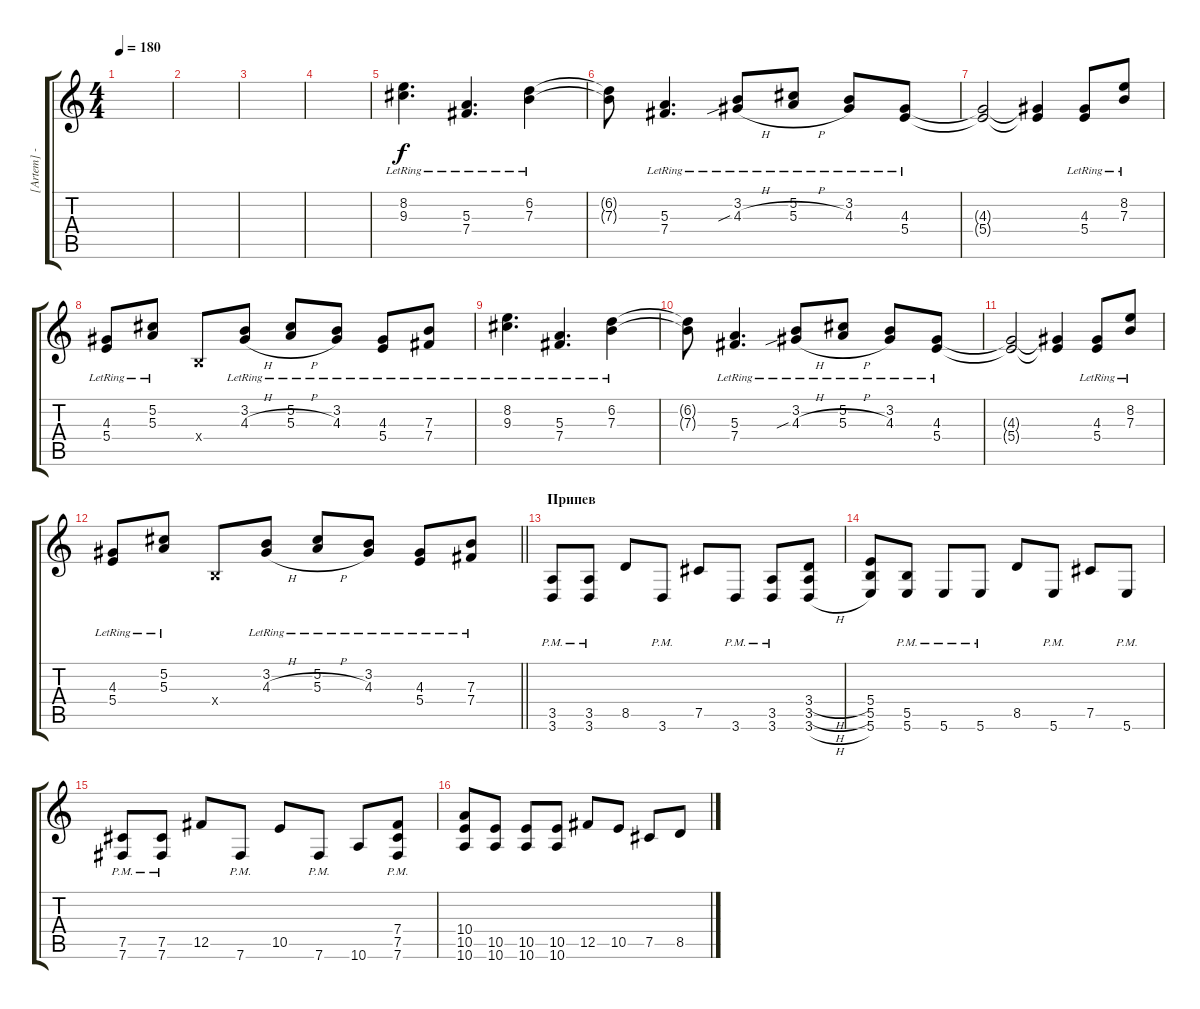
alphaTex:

\track ("[Artem] - Solo Gutiar  Add." "[Artem] - ") {instrument overdrivenguitar}
\staff {score tabs}
\tuning (Db4 Ab3 E3 B2 Gb2 B1) {hide}
\ts (4 4)
\tempo 180
\clef g2
\ks c
|
|
|
|
(8.2{lr} 9.3{lr}).4{d instrument brightacousticpiano} (5.3{lr} 7.4{lr}).4{d} (6.2{lr} 7.3{lr}).4 |
(6.2{t} 7.3{t}).8 (5.3{lr} 7.4{lr}).4{d} (3.2{lr} 4.3{sib h lr}).8 (5.2{lr} 5.3{h lr}).8 (3.2{lr} 4.3{lr}).8 (4.3{lr} 5.4{lr}).8 |
(4.3{t} 5.4{t}).2 (4.3{t} 5.4{t}).4 (4.3 5.4{lr}).8 (8.2 7.3{lr}).8 |
(4.3 5.4{lr}).8 (5.2 5.3{lr}).8 0.4{x}.8 (3.2 4.3{h lr}).8 (5.2 5.3{h lr}).8 (3.2 4.3{lr}).8 (4.3 5.4{lr}).8 (7.3 7.4{lr}).8 |
(8.2{lr} 9.3{lr}).4{d} (5.3{lr} 7.4{lr}).4{d} (6.2{lr} 7.3{lr}).4 |
(6.2{t} 7.3{t}).8 (5.3{lr} 7.4{lr}).4{d} (3.2{lr} 4.3{sib h lr}).8 (5.2{lr} 5.3{h lr}).8 (3.2{lr} 4.3{lr}).8 (4.3{lr} 5.4{lr}).8 |
(4.3{t} 5.4{t}).2 (4.3{t} 5.4{t}).4 (4.3 5.4{lr}).8 (8.2 7.3{lr}).8 |
\barLineRight lightlight
(4.3 5.4{lr}).8 (5.2 5.3{lr}).8 0.4{x}.8 (3.2 4.3{h lr}).8 (5.2 5.3{h lr}).8 (3.2 4.3{lr}).8 (4.3 5.4{lr}).8 (7.3 7.4{lr}).8 |
\section ("" "Припев")
(3.5{pm} 3.6{pm}).8{volume 14 instrument overdrivenguitar} (3.5{pm} 3.6{pm}).8 8.5.8 3.6{pm}.8 7.5.8 3.6{pm}.8 (3.5{pm} 3.6{pm}).8 (3.4{h} 3.5{h} 3.6{h}).8 |
(5.4 5.5 5.6).8 (5.5{pm} 5.6{pm}).8 5.6{pm}.8 5.6{pm}.8 8.5.8 5.6{pm}.8 7.5.8 5.6{pm}.8 |
(7.5{pm} 7.6{pm}).8 (7.5{pm} 7.6{pm}).8 12.5.8 7.6{pm}.8 10.5.8 7.6{pm}.8 10.6.8 (7.4 7.5 7.6{pm}).8 |
(10.4 10.5 10.6).8 (10.5 10.6).8 (10.5 10.6).8 (10.5 10.6).8 12.5.8 10.5.8 7.5.8 8.5.8
